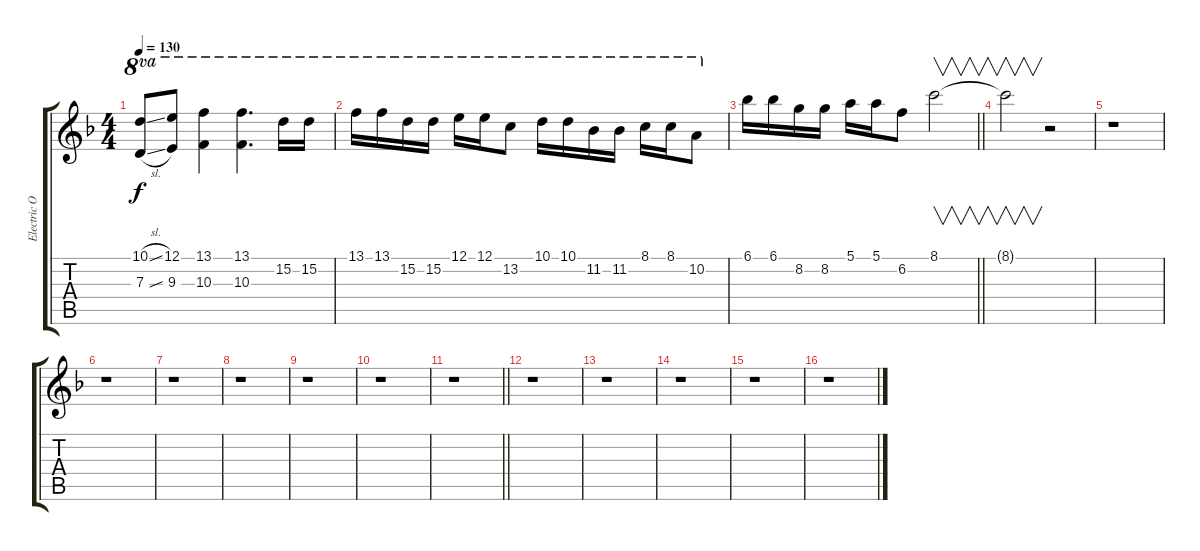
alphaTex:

\track ("Electric Overdrive 2" "Electric O") {instrument overdrivenguitar}
\staff {score tabs}
\tuning (E4 B3 G3 D3 A2 E2) {hide}
\ts (4 4)
\tempo 130
\clef g2
\ks f
(10.1{sl} 7.3{sl}).8{ot 8va dy f} (12.1 9.3).8{ot 8va} (13.1 10.3).4{ot 8va} (13.1 10.3).4{d ot 8va} 15.2.16{ot 8va} 15.2.16{ot 8va} |
13.1.16{ot 8va} 13.1.16{ot 8va} 15.2.16{ot 8va} 15.2.16{ot 8va} 12.1.16{ot 8va} 12.1.16{ot 8va} 13.2.8{ot 8va} 10.1.16{ot 8va} 10.1.16{ot 8va} 11.2.16{ot 8va} 11.2.16{ot 8va} 8.1.16{ot 8va} 8.1.16{ot 8va} 10.2.8{ot 8va} |
\barLineRight lightlight
6.1.16 6.1.16 8.2.16 8.2.16 5.1.16 5.1.16 6.2.8 8.1.2{v} |
8.1{t}.2{v} r.2 |
r.1 |
r.1 |
r.1 |
r.1 |
r.1 |
r.1 |
\barLineRight lightlight
r.1 |
r.1 |
r.1 |
r.1 |
r.1 |
r.1
